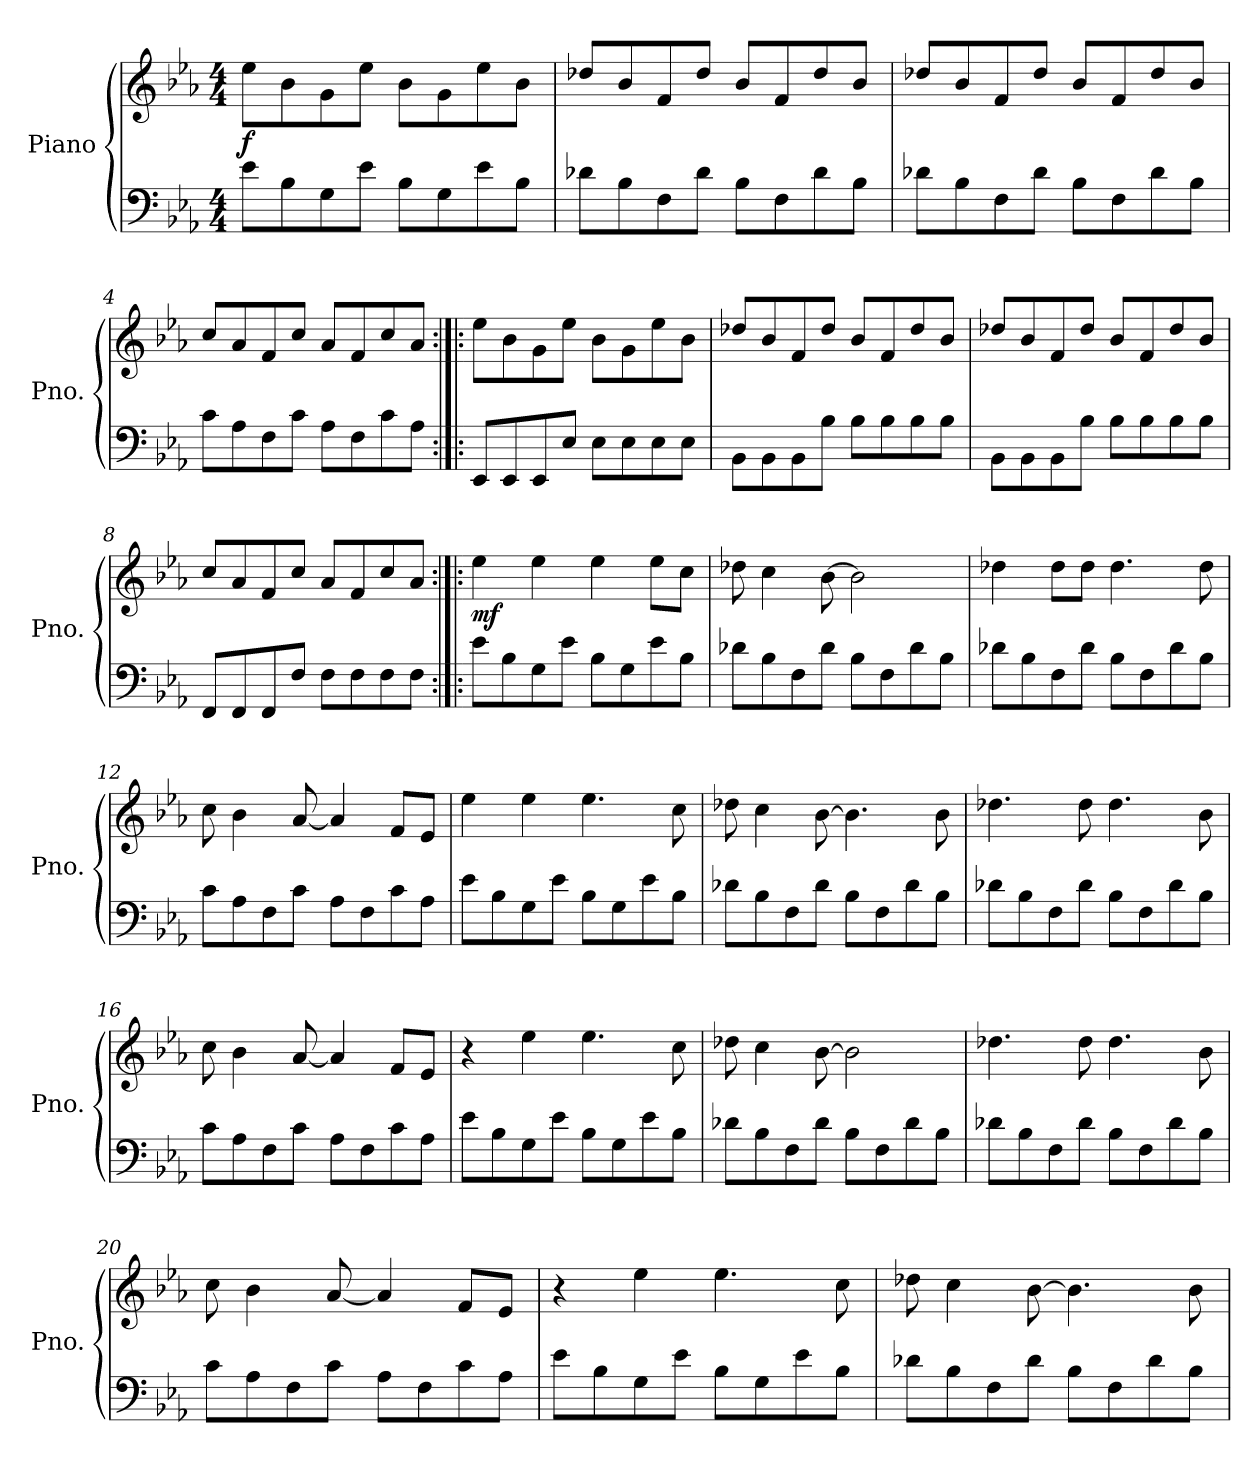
**kern	**kern	**dynam
*part1	*part1	*part1
*staff2	*staff1	*staff1/2
*I"Piano	*	*
*I'Pno.	*	*
*clefF4	*clefG2	*
*k[b-e-a-]	*k[b-e-a-]	*
*M4/4	*M4/4	*
*MM145	*MM145	*
=1	=1	=1
!	!	!LO:DY:b
8e-\L	8ee-\L	f
8B-\	8b-\	.
8G\	8g\	.
8e-\J	8ee-\J	.
8B-\L	8b-\L	.
8G\	8g\	.
8e-\	8ee-\	.
8B-\J	8b-\J	.
=2	=2	=2
8d-X\L	8dd-X/L	.
8B-\	8b-/	.
8F\	8f/	.
8d-\J	8dd-/J	.
8B-\L	8b-/L	.
8F\	8f/	.
8d-\	8dd-/	.
8B-\J	8b-/J	.
=3	=3	=3
8d-X\L	8dd-X/L	.
8B-\	8b-/	.
8F\	8f/	.
8d-\J	8dd-/J	.
8B-\L	8b-/L	.
8F\	8f/	.
8d-\	8dd-/	.
8B-\J	8b-/J	.
=4	=4	=4
8c\L	8cc/L	.
8A-\	8a-/	.
8F\	8f/	.
8c\J	8cc/J	.
8A-\L	8a-/L	.
8F\	8f/	.
8c\	8cc/	.
8A-\J	8a-/J	.
=5:|!|:	=5:|!|:	=5:|!|:
8EE-/L	8ee-\L	.
8EE-/	8b-\	.
8EE-/	8g\	.
8E-/J	8ee-\J	.
8E-\L	8b-\L	.
8E-\	8g\	.
8E-\	8ee-\	.
8E-\J	8b-\J	.
!!LO:LB:g=z
=6	=6	=6
8BB-\L	8dd-X/L	.
8BB-\	8b-/	.
8BB-\	8f/	.
8B-\J	8dd-/J	.
8B-\L	8b-/L	.
8B-\	8f/	.
8B-\	8dd-/	.
8B-\J	8b-/J	.
=7	=7	=7
8BB-\L	8dd-X/L	.
8BB-\	8b-/	.
8BB-\	8f/	.
8B-\J	8dd-/J	.
8B-\L	8b-/L	.
8B-\	8f/	.
8B-\	8dd-/	.
8B-\J	8b-/J	.
=8	=8	=8
8FF/L	8cc/L	.
8FF/	8a-/	.
8FF/	8f/	.
8F/J	8cc/J	.
8F\L	8a-/L	.
8F\	8f/	.
8F\	8cc/	.
8F\J	8a-/J	.
=9:|!|:	=9:|!|:	=9:|!|:
!	!	!LO:DY:b
8e-\L	4ee-\	mf
8B-\	.	.
8G\	4ee-\	.
8e-\J	.	.
8B-\L	4ee-\	.
8G\	.	.
8e-\	8ee-\L	.
8B-\J	8cc\J	.
=10	=10	=10
8d-X\L	8dd-X\	.
8B-\	4cc\	.
8F\	.	.
8d-\J	[8b-\	.
8B-\L	2b-\]	.
8F\	.	.
8d-\	.	.
8B-\J	.	.
!!LO:LB:g=z
=11	=11	=11
8d-X\L	4dd-X\	.
8B-\	.	.
8F\	8dd-\L	.
8d-\J	8dd-\J	.
8B-\L	4.dd-\	.
8F\	.	.
8d-\	.	.
8B-\J	8dd-\	.
=12	=12	=12
8c\L	8cc\	.
8A-\	4b-\	.
8F\	.	.
8c\J	[8a-/	.
8A-\L	4a-/]	.
8F\	.	.
8c\	8f/L	.
8A-\J	8e-/J	.
=13	=13	=13
8e-\L	4ee-\	.
8B-\	.	.
8G\	4ee-\	.
8e-\J	.	.
8B-\L	4.ee-\	.
8G\	.	.
8e-\	.	.
8B-\J	8cc\	.
=14	=14	=14
8d-X\L	8dd-X\	.
8B-\	4cc\	.
8F\	.	.
8d-\J	[8b-\	.
8B-\L	4.b-\]	.
8F\	.	.
8d-\	.	.
8B-\J	8b-\	.
=15	=15	=15
8d-X\L	4.dd-X\	.
8B-\	.	.
8F\	.	.
8d-\J	8dd-\	.
8B-\L	4.dd-\	.
8F\	.	.
8d-\	.	.
8B-\J	8b-\	.
!!LO:LB:g=z
=16	=16	=16
8c\L	8cc\	.
8A-\	4b-\	.
8F\	.	.
8c\J	[8a-/	.
8A-\L	4a-/]	.
8F\	.	.
8c\	8f/L	.
8A-\J	8e-/J	.
=17	=17	=17
8e-\L	4r	.
8B-\	.	.
8G\	4ee-\	.
8e-\J	.	.
8B-\L	4.ee-\	.
8G\	.	.
8e-\	.	.
8B-\J	8cc\	.
=18	=18	=18
8d-X\L	8dd-X\	.
8B-\	4cc\	.
8F\	.	.
8d-\J	[8b-\	.
8B-\L	2b-\]	.
8F\	.	.
8d-\	.	.
8B-\J	.	.
=19	=19	=19
8d-X\L	4.dd-X\	.
8B-\	.	.
8F\	.	.
8d-\J	8dd-\	.
8B-\L	4.dd-\	.
8F\	.	.
8d-\	.	.
8B-\J	8b-\	.
=20	=20	=20
8c\L	8cc\	.
8A-\	4b-\	.
8F\	.	.
8c\J	[8a-/	.
8A-\L	4a-/]	.
8F\	.	.
8c\	8f/L	.
8A-\J	8e-/J	.
!!LO:LB:g=z
=21	=21	=21
8e-\L	4r	.
8B-\	.	.
8G\	4ee-\	.
8e-\J	.	.
8B-\L	4.ee-\	.
8G\	.	.
8e-\	.	.
8B-\J	8cc\	.
=22	=22	=22
8d-X\L	8dd-X\	.
8B-\	4cc\	.
8F\	.	.
8d-\J	[8b-\	.
8B-\L	4.b-\]	.
8F\	.	.
8d-\	.	.
8B-\J	8b-\	.
=	=	=
*-	*-	*-
